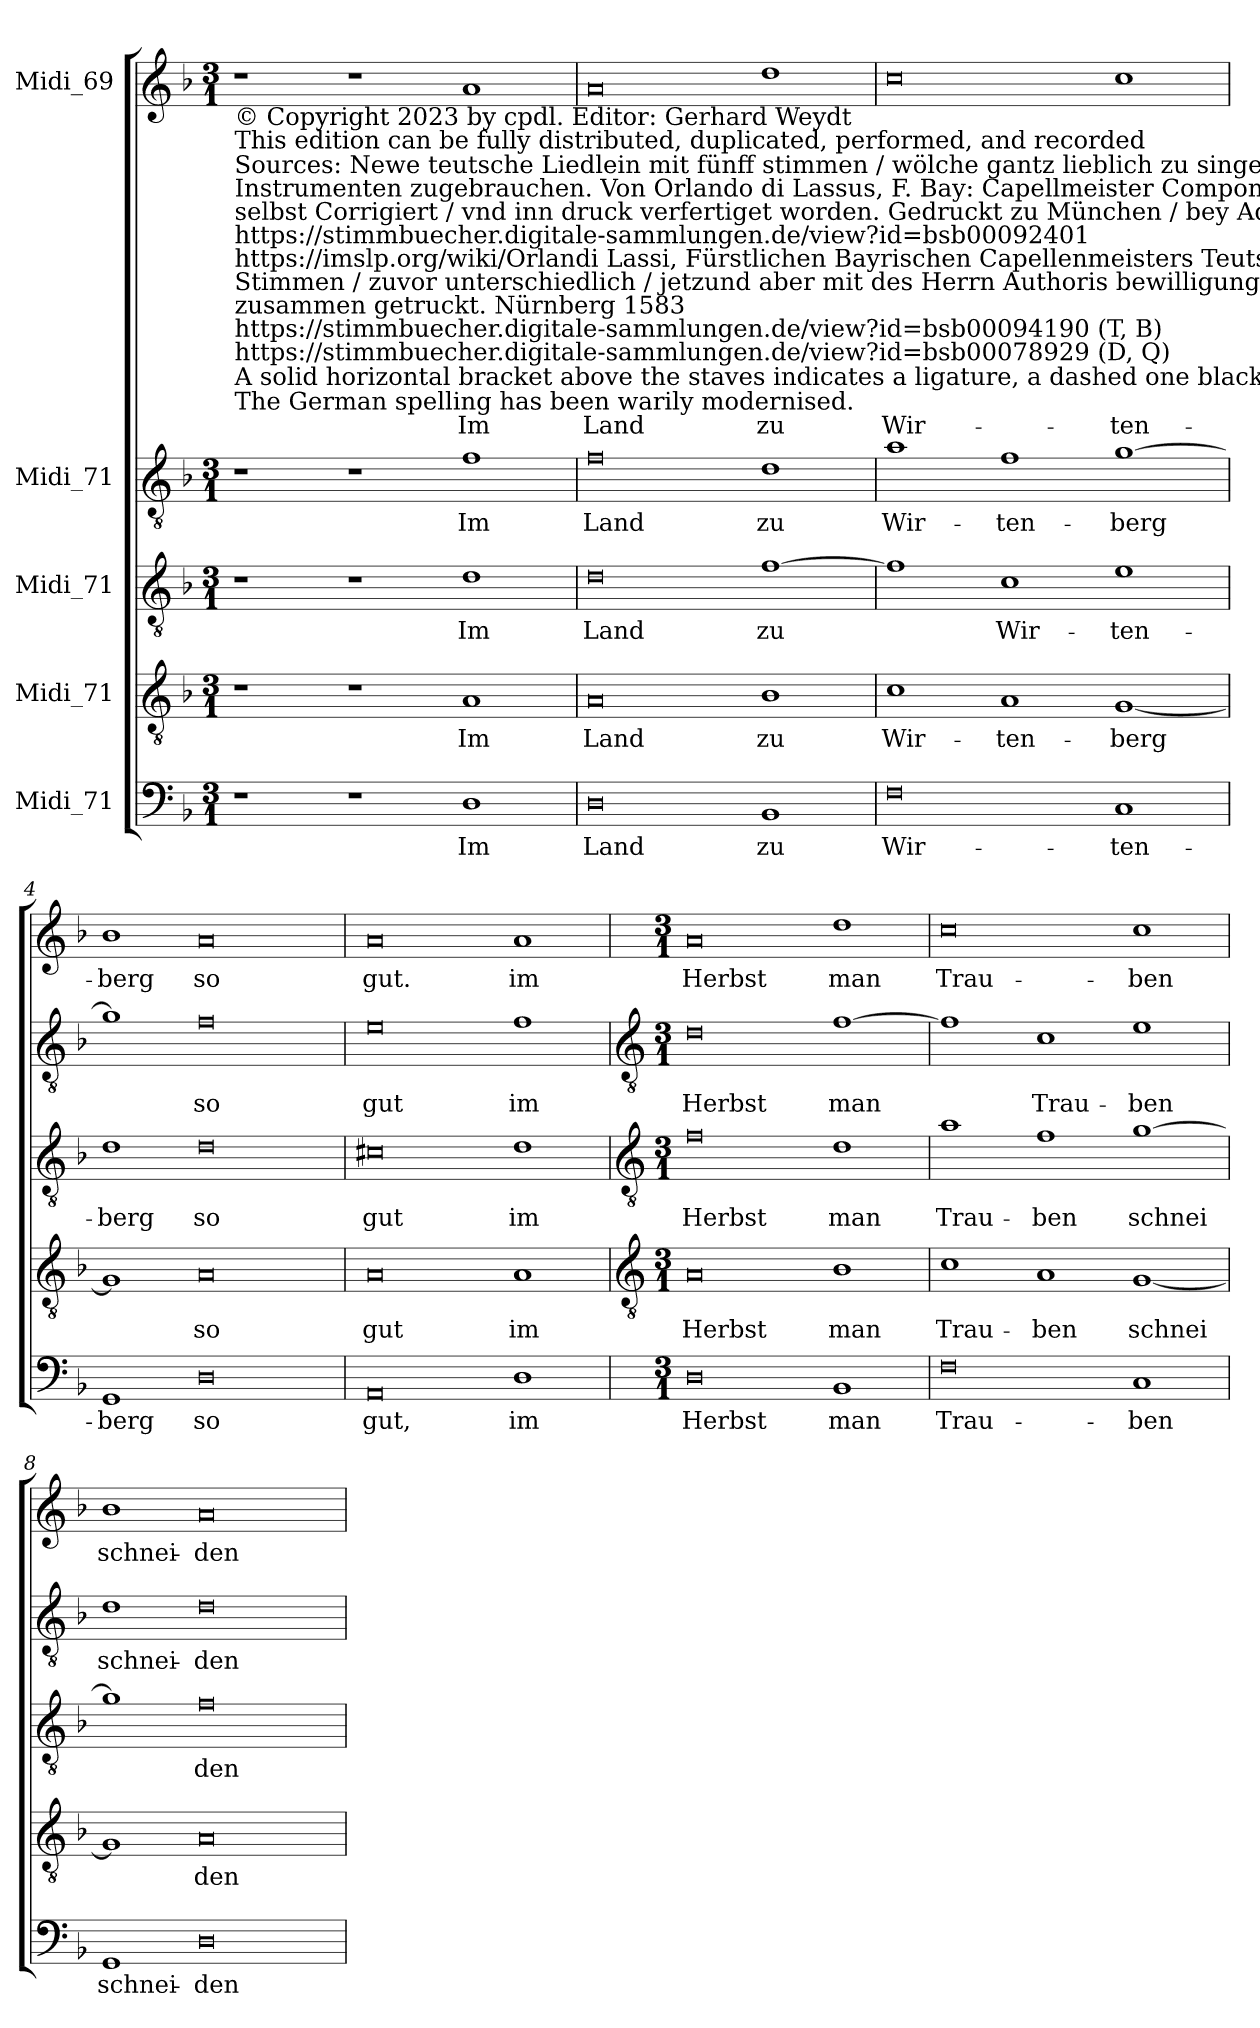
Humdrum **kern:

**kern	**text	**kern	**text	**kern	**text	**kern	**text	**kern	**text
*part5	*part5	*part4	*part4	*part3	*part3	*part2	*part2	*part1	*part1
*staff5	*staff5	*staff4	*staff4	*staff3	*staff3	*staff2	*staff2	*staff1	*staff1
*I"Midi_71	*	*I"Midi_71	*	*I"Midi_71	*	*I"Midi_71	*	*I"Midi_69	*
*clefF4	*	*clefGv2	*	*clefGv2	*	*clefGv2	*	*clefG2	*
*k[b-]	*	*k[b-]	*	*k[b-]	*	*k[b-]	*	*k[b-]	*
*F:	*	*F:	*	*F:	*	*F:	*	*F:	*
*M3/1	*	*M3/1	*	*M3/1	*	*M3/1	*	*M3/1	*
=1	=1	=1	=1	=1	=1	=1	=1	=1	=1
!	!	!	!	!	!	!	!	!LO:TX:b:t=© Copyright 2023 by cpdl. Editor&colon; Gerhard Weydt\nThis edition can be fully distributed, duplicated, performed, and recorded	!
!	!	!	!	!	!	!	!	!LO:TX:b:t=Sources&colon; Newe teutsche Liedlein mit fünff stimmen / wölche gantz lieblich zu singen / vnnd auff allerley\nInstrumenten zugebrauchen. Von Orlando di Lassus, F. Bay&colon; Capellmeister Componiert / vnd von jhm\nselbst Corrigiert / vnd inn druck verfertiget worden. Gedruckt zu München / bey Adam Berg. M.D.LXIX.\nhttps&colon;//stimmbuecher.digitale-sammlungen.de/view?id=bsb00092401\nhttps&colon;//imslp.org/wiki/Orlandi Lassi, Fürstlichen Bayrischen Capellenmeisters Teutsche Lieder mit fünff\nStimmen / zuvor unterschiedlich / jetzund aber mit des Herrn Authoris bewilligung inn ein Opus\nzusammen getruckt. Nürnberg 1583\nhttps&colon;//stimmbuecher.digitale-sammlungen.de/view?id=bsb00094190 (T, B)\nhttps&colon;//stimmbuecher.digitale-sammlungen.de/view?id=bsb00078929 (D, Q)	!
!	!	!	!	!	!	!	!	!LO:TX:b:t=A solid horizontal bracket above the staves indicates a ligature, a dashed one blackened notes, meaning hemioles.	!
!	!	!	!	!	!	!	!	!LO:TX:b:t=The German spelling has been warily modernised.	!
1r	.	1r	.	1r	.	1r	.	1r	.
1r	.	1r	.	1r	.	1r	.	1r	.
!	!LO:LY:b	!	!LO:LY:b	!	!LO:LY:b	!	!LO:LY:b	!	!LO:LY:b
1D	Im	1A	Im	1d	Im	1f	Im	1a	Im
=2	=2	=2	=2	=2	=2	=2	=2	=2	=2
!	!LO:LY:b	!	!LO:LY:b	!	!LO:LY:b	!	!LO:LY:b	!	!LO:LY:b
0D	Land	0A	Land	0d	Land	0f	Land	0a	Land
!	!LO:LY:b	!	!LO:LY:b	!	!LO:LY:b	!	!LO:LY:b	!	!LO:LY:b
1BB-	zu	1B-	zu	[1f	zu	1d	zu	1dd	zu
=3	=3	=3	=3	=3	=3	=3	=3	=3	=3
!	!LO:LY:b	!	!LO:LY:b	!	!	!	!LO:LY:b	!	!LO:LY:b
0F	Wir-	1c	Wir-	1f]	.	1a	Wir-	0cc	Wir-
!	!	!	!LO:LY:b	!	!LO:LY:b	!	!LO:LY:b	!	!
.	.	1A	-ten-	1c	Wir-	1f	-ten-	.	.
!	!LO:LY:b	!	!LO:LY:b	!	!LO:LY:b	!	!LO:LY:b	!	!LO:LY:b
1C	-ten-	[1G	-berg	1e	-ten-	[1g	-berg	1cc	-ten-
=4	=4	=4	=4	=4	=4	=4	=4	=4	=4
!	!LO:LY:b	!	!	!	!LO:LY:b	!	!	!	!LO:LY:b
1GG	-berg	1G]	.	1d	-berg	1g]	.	1b-	-berg
!	!LO:LY:b	!	!LO:LY:b	!	!LO:LY:b	!	!LO:LY:b	!	!LO:LY:b
0D	so	0A	so	0d	so	0f	so	0a	so
=5	=5	=5	=5	=5	=5	=5	=5	=5	=5
!	!LO:LY:b	!	!LO:LY:b	!	!LO:LY:b	!	!LO:LY:b	!	!LO:LY:b
0AA	gut,	0A	gut	0c#X	gut	0e	gut	0a	gut.
!	!LO:LY:b	!	!LO:LY:b	!	!LO:LY:b	!	!LO:LY:b	!	!LO:LY:b
1D	im	1A	im	1d	im	1f	im	1a	im
!!LO:LB:g=z
=6	=6	=6	=6	=6	=6	=6	=6	=6	=6
*	*	*clefGv2	*	*clefGv2	*	*clefGv2	*	*	*
*M3/1	*	*M3/1	*	*M3/1	*	*M3/1	*	*M3/1	*
!	!LO:LY:b	!	!LO:LY:b	!	!LO:LY:b	!	!LO:LY:b	!	!LO:LY:b
0D	Herbst	0A	Herbst	0f	Herbst	0d	Herbst	0a	Herbst
!	!LO:LY:b	!	!LO:LY:b	!	!LO:LY:b	!	!LO:LY:b	!	!LO:LY:b
1BB-	man	1B-	man	1d	man	[1f	man	1dd	man
=7	=7	=7	=7	=7	=7	=7	=7	=7	=7
!	!LO:LY:b	!	!LO:LY:b	!	!LO:LY:b	!	!	!	!LO:LY:b
0F	Trau-	1c	Trau-	1a	Trau-	1f]	.	0cc	Trau-
!	!	!	!LO:LY:b	!	!LO:LY:b	!	!LO:LY:b	!	!
.	.	1A	-ben	1f	-ben	1c	Trau-	.	.
!	!LO:LY:b	!	!LO:LY:b	!	!LO:LY:b	!	!LO:LY:b	!	!LO:LY:b
1C	-ben	[1G	schnei	[1g	schnei	1e	-ben	1cc	-ben
=8	=8	=8	=8	=8	=8	=8	=8	=8	=8
!	!LO:LY:b	!	!	!	!	!	!LO:LY:b	!	!LO:LY:b
1GG	schnei-	1G]	.	1g]	.	1d	schnei-	1b-	schnei-
!	!LO:LY:b	!	!LO:LY:b	!	!LO:LY:b	!	!LO:LY:b	!	!LO:LY:b
0D	-den	0A	den	0f	den	0d	-den	0a	-den
=	=	=	=	=	=	=	=	=	=
*-	*-	*-	*-	*-	*-	*-	*-	*-	*-
